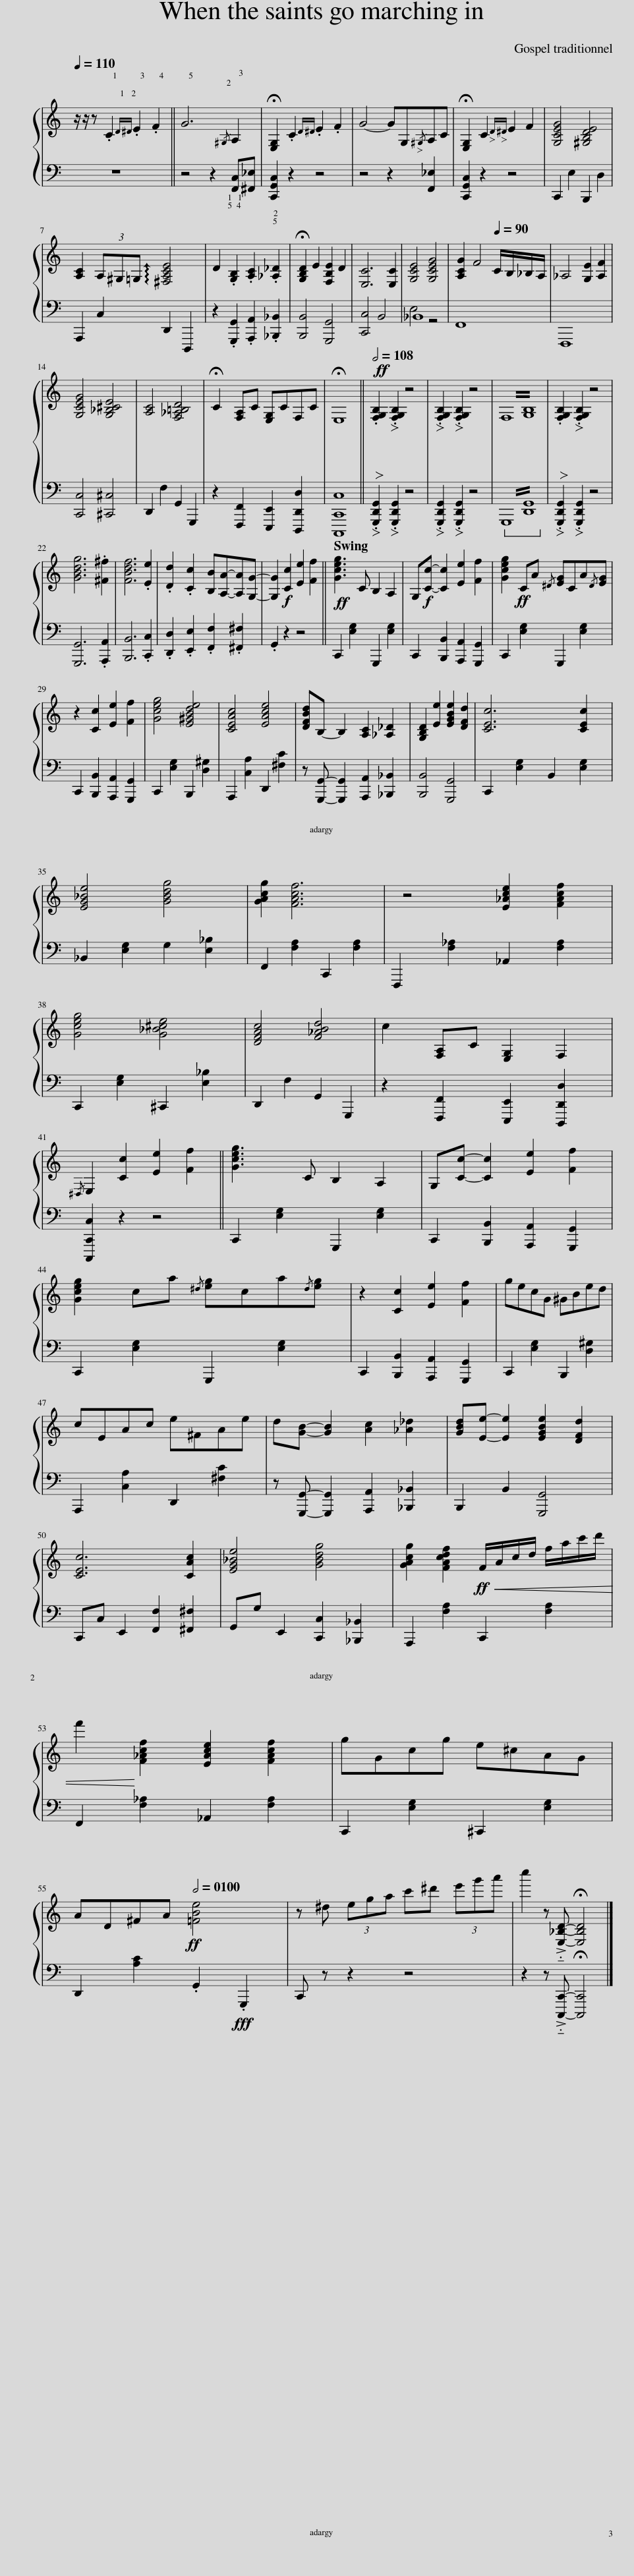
X:1
%%score { 1 | ( 2 3 ) }
L:1/8
Q:1/4=110
M:none
I:linebreak $
K:C
V:1 treble
V:2 bass
V:3 bass
V:1
 z/ z/ z .!1!C2{!1!D!2!^D} .!3!E2 .!4!F2 ||[Q:1/4=80] !5!G6[Q:1/4=70]{/!2!^G,} !3!A,2 | !fermata![E,G,]2[Q:1/4=110] .C2{D^D} .E2 .F2 | G4- G[Q:1/4=70]G,{/^G,}A,C | !fermata![E,G,]2[Q:1/4=110] C2{D^D} E2 F2 | %5
[Q:1/4=90] [G,CEG]4 [^G,B,DE]4 |$[Q:1/4=100] [A,C]2 (3A,^G,=G, !arpeggio![^F,A,CE]4 | D2 .[G,B,]2 .[A,C]2 .[_A,_D]2 | !fermata![G,B,D]2[Q:1/4=110] E2 [F,B,E]2 D2 | [E,C]6 [E,C]2 | %10
 [G,CE]4 [G,CEG]4 | [A,CG]2 F4[Q:1/4=90] C/B,/_B,/A,/ | _A,4 [G,E]2 [A,F]2 |$[Q:1/4=100] [G,CEG]4 [G,_B,^CE]4 |[Q:1/4=90] [A,C]4 [F,_A,=B,D]4 | %15
[Q:1/4=80] !fermata!C2 [F,A,]C [E,G,]CF,C | !fermata!E,8 ||[Q:1/2=108]!ff! .[F,G,B,]2 .[F,G,B,]2 z4 | .[F,G,B,]2 .[F,G,B,]2 z4 | !//-!F,4 [G,B,]4 | %20
 .[F,G,B,]2 .[F,G,B,]2 z4 |$ [GBdg]6 .[^F^f]2 | [FBdf]6 .[Ee]2 | .[Dd]2 .[Cc]2 [B,B][A,A]-[A,A][G,G]- | [G,G]2!f! [Cc]2 [Ee]2 [Ff]2 || %25
 [Gceg]3 C B,2 A,2 | G,!f![Cc]- [Cc]2 [Ee]2 [Ff]2 | [Gceg]2!ff! CA{/^D} [EG]CA{/D}[EG] |$ z2 [Cc]2 [Ee]2 [Ff]2 | [Gceg]4 [E^GBde]4 | %30
 [CEAc]4 [EAce]4 | [DFBd]B,- B,2 [A,C]2 [_A,_D]2 | [G,B,D]2 [Ee]2 [EGBe]2 [DFd]2 | [CEc]6 [CEc]2 |$ [EG_Be]4 [GBdg]4 | %35
 [GAcg]2 [FAcf]6 | z4 [E_Ace]2 [FAcf]2 |$ [Gceg]4 [G_B^ce]4 | [DFAc]4 [F_ABd]4 | c2 [F,A,]C [E,G,]2 F,2 |$ %40
{/^D,} E,2 [Cc]2 [Ee]2 [Ff]2 || [Gceg]3 C B,2 A,2 | G,[Cc]- [Cc]2 [Ee]2 [Ff]2 |$ [Gceg]2 ca{/^d} [eg]ca{/d}[eg] | z2 [Cc]2 [Ee]2 [Ff]2 | %45
 gecG ^GBed |$ cEAc e^FAe | d[GB]- [GB]2 [Ac]2 [_A_d]2 | [GBd][Ee]- [Ee]2 [EGBe]2 [DFd]2 |$ [CEc]6 [CAc]2 | %50
 [EG_Be]4 [GBdg]4 | [GAcg]2 [FAcdf]2!ff!!<(! F/A/c/d/ f/a/c'/d'/ |$ f'2!<)! [F_Acf]2 [EAce]2 [FAcf]2 | gGcg e^cAG |$ AD^FA!ff![Q:1/2=100] [=FBe]4 | %55
 z ^d (3ega c'^d' (3e'g'a' | c''2 z !>!!tenuto!.[E,_B,D]- !fermata![E,B,D]4 |] %57
V:2
 z8 || z4 z2 !5!!1![F,,C,]!4!!1![^F,,_E,] | !5!!2!!1![C,,G,,C,]2 z2 z4 | z4 z2 [F,,_E,]2 | [C,,G,,C,]2 z2 z4 | %5
 C,,2 E,2 B,,,2 D,2 |$ A,,,2 C,2 D,,2 D,,,2 | z2 .[G,,,G,,]2 .[A,,,A,,]2 .[_B,,,_B,,]2 | [B,,,B,,]4 [G,,,G,,]4 | [C,,C,]4 B,,4 | %10
 _B,,8 | F,,8 | F,,,8 |$ [C,,C,]4 [^C,,^C,]4 | D,,2 F,2 G,,2 G,,,2 | %15
 z2 [F,,,F,,]2 [E,,,E,,]2 [D,,,D,,D,]2 | [C,,,C,,C,]8 || .[G,,,D,,G,,]2 .[G,,,D,,G,,]2 z4 | .[G,,,D,,G,,]2 .[G,,,D,,G,,]2 z4 |!ped! !//-!G,,,4 [D,,G,,]4!ped-up! | %20
 .[G,,,D,,G,,]2 .[G,,,D,,G,,]2 z4 |$ [G,,,G,,]6 .[A,,,A,,]2 | [B,,,B,,]6 .[C,,C,]2 | .[D,,D,]2 .[E,,E,]2 .[F,,F,]2 .[^F,,^F,]2 | .G,,2 z2 z4 || %25
!ff! C,,2 [E,G,]2 G,,,2 [E,G,]2 | C,,2 [B,,,B,,]2 [A,,,A,,]2 [G,,,G,,]2 | C,,2 [E,G,]2 G,,,2 [E,G,]2 |$ C,,2 [B,,,B,,]2 [A,,,A,,]2 [G,,,G,,]2 | C,,2 [E,G,]2 B,,,2 [D,^G,]2 | %30
 A,,,2 [C,A,]2 D,,2 [^F,C]2 | z [G,,,G,,]- [G,,,G,,]2 [A,,,A,,]2 [_B,,,_B,,]2 | [B,,,B,,]4 [G,,,G,,]4 | C,,2 [E,G,]2 B,,2 [E,G,]2 |$ _B,,2 [E,G,]2 G,2 [E,_B,]2 | %35
 F,,2 [F,A,]2 C,,2 [F,A,]2 | F,,,2 [F,_A,]2 _A,,2 [F,A,]2 |$ C,,2 [E,G,]2 ^C,,2 [E,_B,]2 | D,,2 F,2 G,,2 G,,,2 | z2 [F,,,F,,]2 [E,,,E,,]2 [D,,,D,,D,]2 |$ %40
 [C,,,C,,C,]2 z2 z4 || C,,2 [E,G,]2 G,,,2 [E,G,]2 | C,,2 [B,,,B,,]2 [A,,,A,,]2 [G,,,G,,]2 |$ C,,2 [E,G,]2 G,,,2 [E,G,]2 | C,,2 [B,,,B,,]2 [A,,,A,,]2 [G,,,G,,]2 | %45
 C,,2 [E,G,]2 B,,,2 [D,^G,]2 |$ A,,,2 [C,A,]2 D,,2 [^F,C]2 | z [G,,,G,,]- [G,,,G,,]2 [A,,,A,,]2 [_B,,,_B,,]2 | B,,,2 B,,2 [G,,,G,,]4 |$ C,,C, E,,2 [F,,F,]2 [^F,,^F,]2 | %50
 G,,G, E,,2 [C,,C,]2 [_B,,,_B,,]2 | A,,,2 [F,A,]2 C,,2 [F,A,]2 |$ F,,2 [F,_A,]2 _A,,2 [F,A,]2 | C,,2 [E,G,]2 ^C,,2 [E,G,]2 |$ D,,2 [A,C]2 .G,,2!fff! .G,,,2 | %55
 C,, z z2 z4 | z2 z !>!!tenuto!.[C,,,C,,]- !fermata![C,,,C,,]4 |] %57
V:3
 x8 || x8 | x8 | x8 | x8 | %5
 x8 |$ x8 | x8 | x8 | x8 | %10
 E,4 z4 | x8 | x8 |$ x8 | x8 | %15
 x8 | x8 || x8 | x8 | x8 | %20
 x8 |$ x8 | x8 | x8 | x8 || %25
 x8 | x8 | x8 |$ x8 | x8 | %30
 x8 | x8 | x8 | x8 |$ x8 | %35
 x8 | x8 |$ x8 | x8 | x8 |$ %40
 x8 || x8 | x8 |$ x8 | x8 | %45
 x8 |$ x8 | x8 | x8 |$ x8 | %50
 x8 | x8 |$ x8 | x8 |$ x8 | %55
 x8 | x8 |] %57
